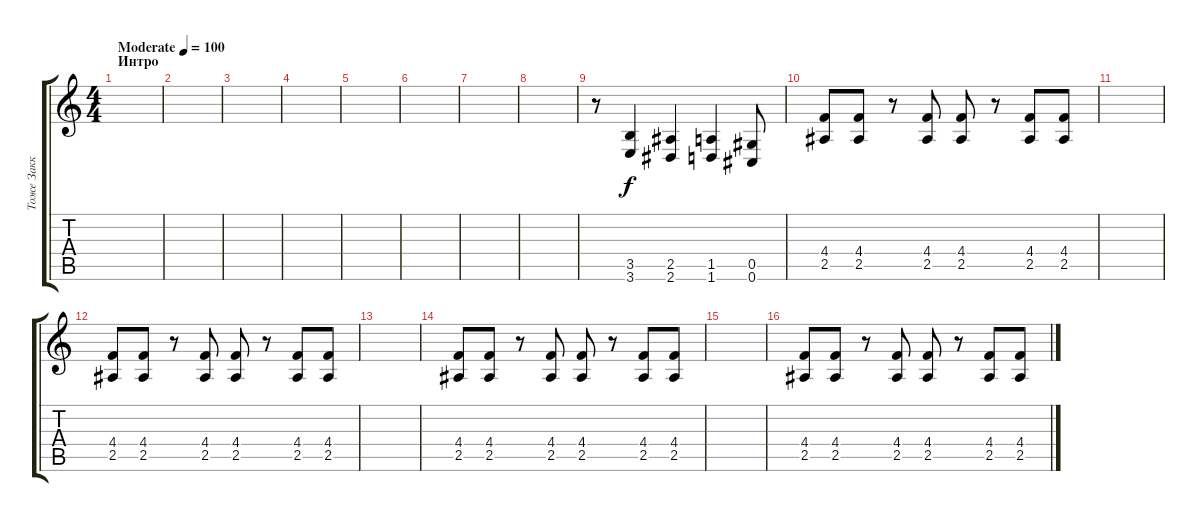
\track ("Тоже Закк" "Тоже Закк") {instrument distortionguitar}
\staff {score tabs}
\tuning (Eb4 Bb3 Gb3 Db3 Ab2 Db2) {hide}
\ts (4 4)
\section ("" "Интро")
\tempo (100 "Moderate")
\clef g2
\ks c
|
|
|
|
|
|
|
|
r.8 (3.5 3.6).4 (2.5 2.6).4 (1.5 1.6).4 (0.5 0.6).8 |
(4.4 2.5).8 (4.4 2.5).8 r.8 (4.4 2.5).8 (4.4 2.5).8 r.8 (4.4 2.5).8 (4.4 2.5).8 |
|
(4.4 2.5).8 (4.4 2.5).8 r.8 (4.4 2.5).8 (4.4 2.5).8 r.8 (4.4 2.5).8 (4.4 2.5).8 |
|
(4.4 2.5).8 (4.4 2.5).8 r.8 (4.4 2.5).8 (4.4 2.5).8 r.8 (4.4 2.5).8 (4.4 2.5).8 |
|
(4.4 2.5).8 (4.4 2.5).8 r.8 (4.4 2.5).8 (4.4 2.5).8 r.8 (4.4 2.5).8 (4.4 2.5).8
